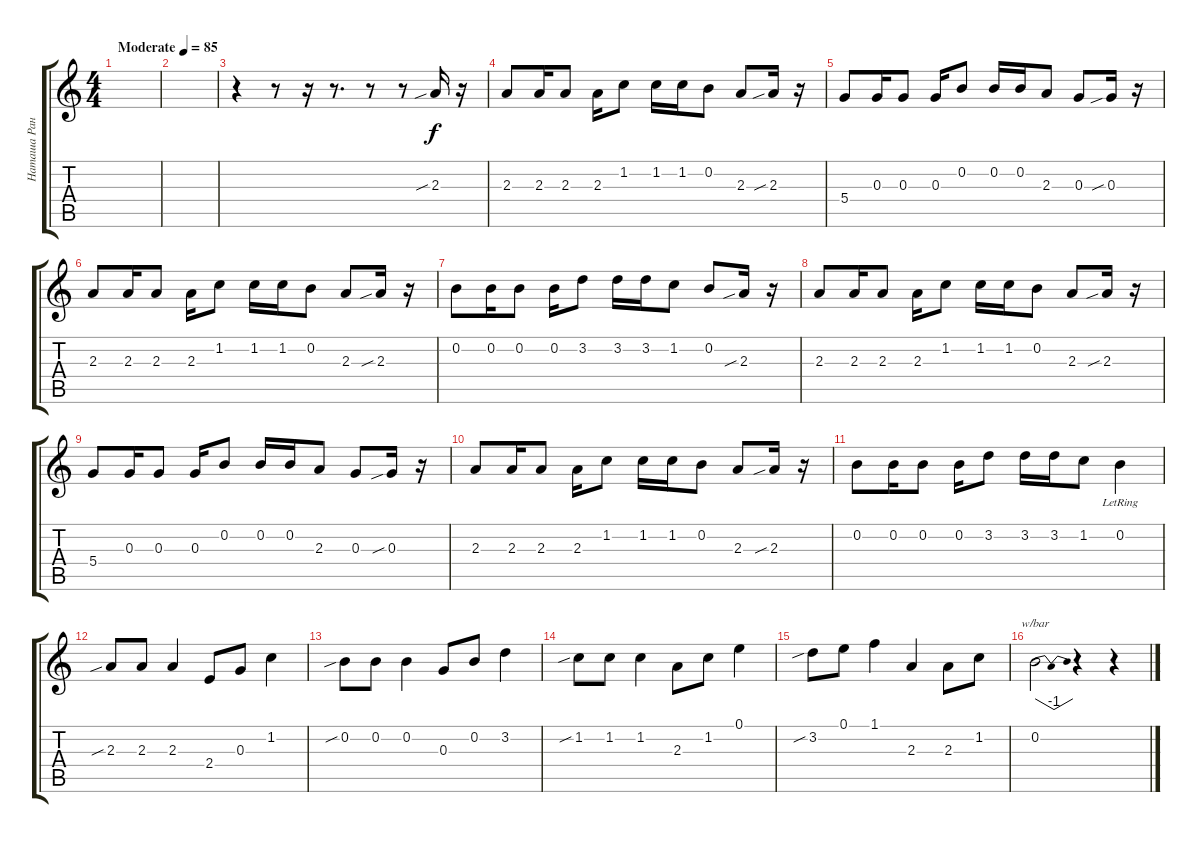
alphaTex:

\track ("Наташа Ранетка" "Наташа Ран") {instrument overdrivenguitar}
\staff {score tabs}
\tuning (E4 B3 G3 D3 A2 E2) {hide}
\ts (4 4)
\tempo (85 "Moderate")
\clef g2
\ks c
|
|
r.4 r.8 r.16 r.8{d} r.8 r.8 2.3{sib}.16 r.16 |
2.3.8 2.3.16 2.3.8 2.3.16 1.2.8 1.2.16 1.2.16 0.2.8 2.3.8 2.3{sib}.16 r.16 |
5.4.8 0.3.16 0.3.8 0.3.16 0.2.8 0.2.16 0.2.16 2.3.8 0.3.8 0.3{sib}.16 r.16 |
2.3.8 2.3.16 2.3.8 2.3.16 1.2.8 1.2.16 1.2.16 0.2.8 2.3.8 2.3{sib}.16 r.16 |
0.2.8 0.2.16 0.2.8 0.2.16 3.2.8 3.2.16 3.2.16 1.2.8 0.2.8 2.3{sib}.16 r.16 |
2.3.8 2.3.16 2.3.8 2.3.16 1.2.8 1.2.16 1.2.16 0.2.8 2.3.8 2.3{sib}.16 r.16 |
5.4.8 0.3.16 0.3.8 0.3.16 0.2.8 0.2.16 0.2.16 2.3.8 0.3.8 0.3{sib}.16 r.16 |
2.3.8 2.3.16 2.3.8 2.3.16 1.2.8 1.2.16 1.2.16 0.2.8 2.3.8 2.3{sib}.16 r.16 |
0.2.8 0.2.16 0.2.8 0.2.16 3.2.8 3.2.16 3.2.16 1.2.8 0.2{lr}.4 |
2.3{sib}.8 2.3.8 2.3.4 2.4.8 0.3.8 1.2.4 |
0.2{sib}.8 0.2.8 0.2.4 0.3.8 0.2.8 3.2.4 |
1.2{sib}.8 1.2.8 1.2.4 2.3.8 1.2.8 0.1.4 |
3.2{sib}.8 0.1.8 1.1.4 2.3.4 2.3.8 1.2.8 |
0.2.2{tbe (dip default 0 0 30 -4 60 0)} r.4 r.4
